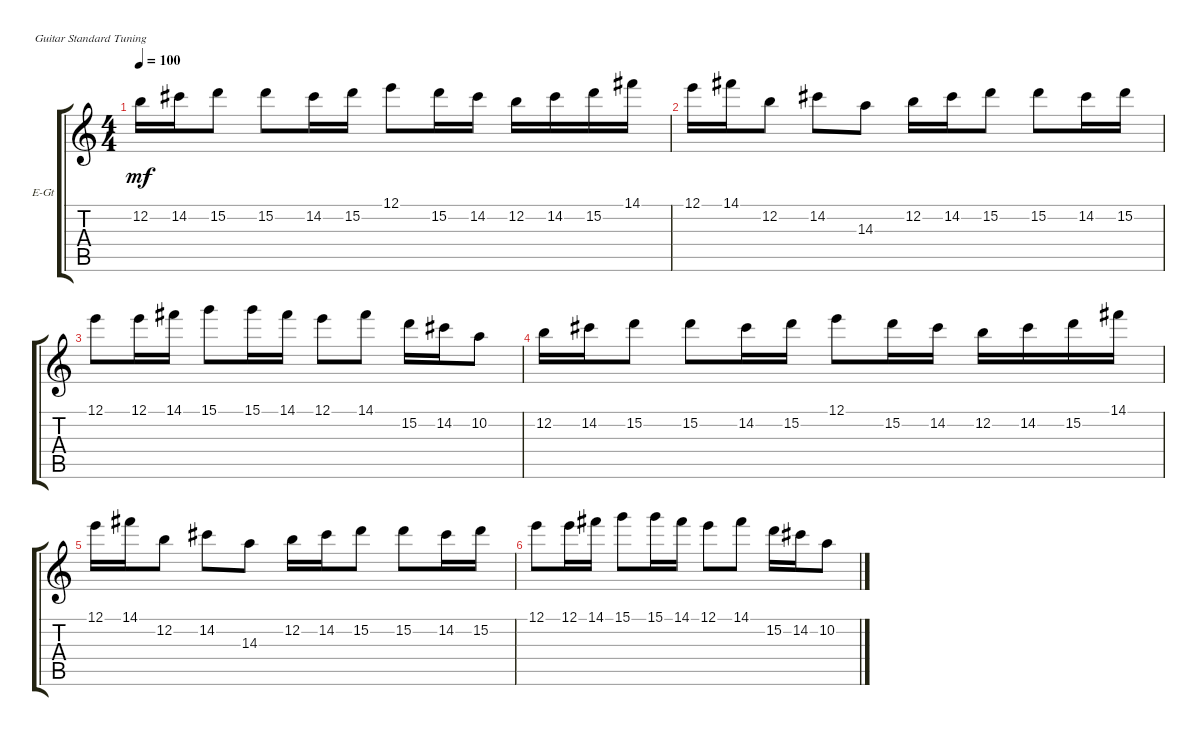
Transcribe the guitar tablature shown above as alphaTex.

\defaultSystemsLayout 4
\bracketExtendMode groupsimilarinstruments
\firstSystemTrackNameOrientation horizontal
\otherSystemsTrackNameOrientation horizontal
\track ("Electric Guitar" "E-Gt") {instrument distortionguitar}
\staff {score tabs}
\tuning (E4 B3 G3 D3 A2 E2)
\ts (4 4)
\tempo 100
\clef g2
\ks c
12.2.16{dy mf instrument distortionguitar} 14.2.16 15.2.8 15.2.8 14.2.16 15.2.16 12.1.8 15.2.16 14.2.16 12.2.16 14.2.16 15.2.16 14.1.16 |
12.1.16 14.1.16 12.2.8 14.2.8 14.3.8 12.2.16 14.2.16 15.2.8 15.2.8 14.2.16 15.2.16 |
12.1.8 12.1.16 14.1.16 15.1.8 15.1.16 14.1.16 12.1.8 14.1.8 15.2.16 14.2.16 10.2.8 |
12.2.16 14.2.16 15.2.8 15.2.8 14.2.16 15.2.16 12.1.8 15.2.16 14.2.16 12.2.16 14.2.16 15.2.16 14.1.16 |
12.1.16 14.1.16 12.2.8 14.2.8 14.3.8 12.2.16 14.2.16 15.2.8 15.2.8 14.2.16 15.2.16 |
12.1.8 12.1.16 14.1.16 15.1.8 15.1.16 14.1.16 12.1.8 14.1.8 15.2.16 14.2.16 10.2.8
